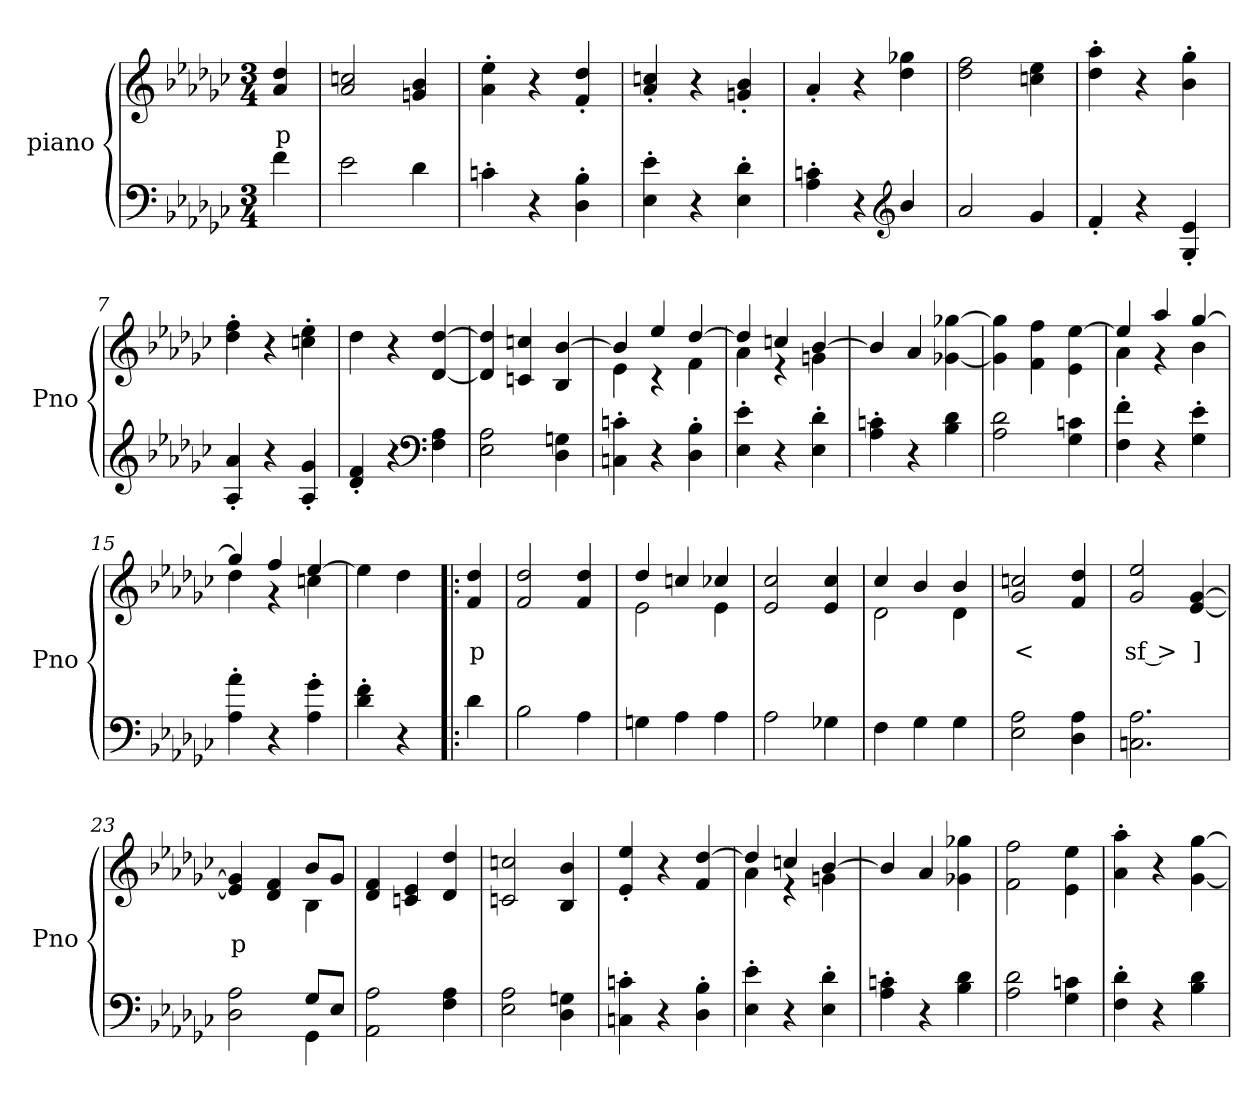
**kern	**kern	**text
*part2	*part1	*part1
*staff2	*staff1	*staff1
*I"piano	*I"piano	*
*I'Pno	*I'Pno	*
*clefF4	*clefG2	*
*k[b-e-a-d-g-c-]	*k[b-e-a-d-g-c-]	*
*G-:	*G-:	*
*M3/4	*M3/4	*
=	=	=
4f\	4a-/ 4dd-/	p
=1	=1	=1
2e-\	2a-/ 2ccn/	.
4d-\	4gn/ 4b-/	.
=2	=2	=2
4cn'\	4a-\' 4ee-\'	.
4r	4r	.
4D-\' 4B-\'	4f/' 4dd-/'	.
=3	=3	=3
4E-\' 4e-\'	4a-/' 4ccn/'	.
4r	4r	.
4E-\' 4d-\'	4gn/' 4b-/'	.
=4	=4	=4
4A-\' 4cn\'	4a-'/	.
4r	4r	.
*clefG2	*	*
4b-/	4dd-\ 4gg-X\	.
=5	=5	=5
2a-/	2dd-\ 2ff\	.
4g-/	4ccn\ 4ee-\	.
=6	=6	=6
4f'/	4dd-\' 4aa-\'	.
4r	4r	.
4G-/' 4e-/'	4b-\' 4gg-\'	.
=7	=7	=7
4A-/' 4a-/'	4dd-\' 4ff\'	.
4r	4r	.
4A-/' 4g-/'	4ccn\' 4ee-\'	.
=8	=8	=8
4d-/' 4f/'	4dd-\	.
4r	4r	.
*clefF4	*	*
4F\ 4A-\	[4d-/ [4dd-/	.
=9	=9	=9
2E-\ 2A-\	4d-/] 4dd-/]	.
.	4cn/ 4ccn/	.
4D-\ 4Gn\	4B-/ [4b-/	.
!!LO:LB:g=z
=10	=10	=10
*	*^	*
4Cn\' 4cn\'	4b-/]	4e-\	.
4r	4ee-/	4r	.
4D-\' 4B-\'	[4dd-/	4f\	.
=11	=11	=11	=11
4E-\' 4e-\'	4dd-/]	4a-\	.
4r	4ccn/	4r	.
4E-\' 4d-\'	[4b-/	4gn\	.
*	*v	*v	*
=12	=12	=12
4A-\' 4cn\'	4b-/]	.
4r	4a-/	.
4B-\ 4d-\	[4g-X\ [4gg-X\	.
=13	=13	=13
2A-\ 2d-\	4g-\] 4gg-\]	.
.	4f\ 4ff\	.
4G-\ 4cn\	4e-\ [4ee-\	.
=14	=14	=14
*	*^	*
4F\' 4f\'	4ee-/]	4a-\	.
4r	4aa-/	4r	.
4G-\' 4e-\'	[4gg-/	4b-\	.
=15	=15	=15	=15
4A-\' 4a-\'	4gg-/]	4dd-\	.
4r	4ff/	4r	.
4A-\' 4g-\'	[4ee-/	4ccn\	.
*	*v	*v	*
=16	=16	=16
4d-\' 4f\'	4ee-\]	.
4r	4dd-\	.
=16X1!|:	=16X1!|:	=16X1!|:
4d-\	4f/ 4dd-/	p
=17	=17	=17
2B-\	2f/ 2dd-/	.
4A-\	4f/ 4dd-/	.
=18	=18	=18
*	*^	*
4Gn\	4dd-/	2e-\	.
4A-\	4ccn/	.	.
4A-\	4cc-X/	4e-\	.
*	*v	*v	*
=19	=19	=19
2A-\	2e-/ 2cc-/	.
4G-X\	4e-/ 4cc-/	.
!!LO:LB:g=z
=20	=20	=20
*	*^	*
4F\	4cc-/	2d-\	.
4G-\	4b-/	.	.
4G-\	4b-/	4d-\	.
*	*v	*v	*
=21	=21	=21
2E-\ 2A-\	2g-/ 2ccn/	<
4D-\ 4A-\	4f/ 4dd-/	.
=22	=22	=22
2.Cn\ 2.A-\	2g-/ 2ee-/	sf >
.	[4e-/ [4g-/	]
=23	=23	=23
*^	*^	*
2D-\ 2A-\	2ryy	4e-/] 4g-/]	2ryy	p
.	.	4d-/ 4f/	.	.
8G-/L	4GG-\	8b-/L	4B-\	.
8E-/J	.	8g-/J	.	.
*v	*v	*	*	*
*	*v	*v	*
=24	=24	=24
2AA-\ 2A-\	4d-/ 4f/	.
.	4cn/ 4e-/	.
4F\ 4A-\	4d-/ 4dd-/	.
=25	=25	=25
2E-\ 2A-\	2cn/ 2ccn/	.
4D-\ 4Gn\	4B-/ 4b-/	.
=26	=26	=26
4Cn\' 4cn\'	4e-/' 4ee-/'	.
4r	4r	.
4D-\' 4B-\'	4f/ [4dd-/	.
=27	=27	=27
*	*^	*
4E-\' 4e-\'	4dd-/]	4a-\	.
4r	4ccn/	4r	.
4E-\' 4d-\'	[4b-/	4gn\	.
*	*v	*v	*
=28	=28	=28
4A-\' 4cn\'	4b-/]	.
4r	4a-/	.
4B-\ 4d-\	4g-X\ 4gg-X\	.
=29	=29	=29
2A-\ 2d-\	2f\ 2ff\	.
4G-\ 4cn\	4e-\ 4ee-\	.
!!LO:LB:g=z
=30	=30	=30
4F\' 4d-\'	4a-\' 4aa-\'	.
4r	4r	.
4B-\ 4d-\	[4g-\ [4gg-\	.
=	=	=
*-	*-	*-
